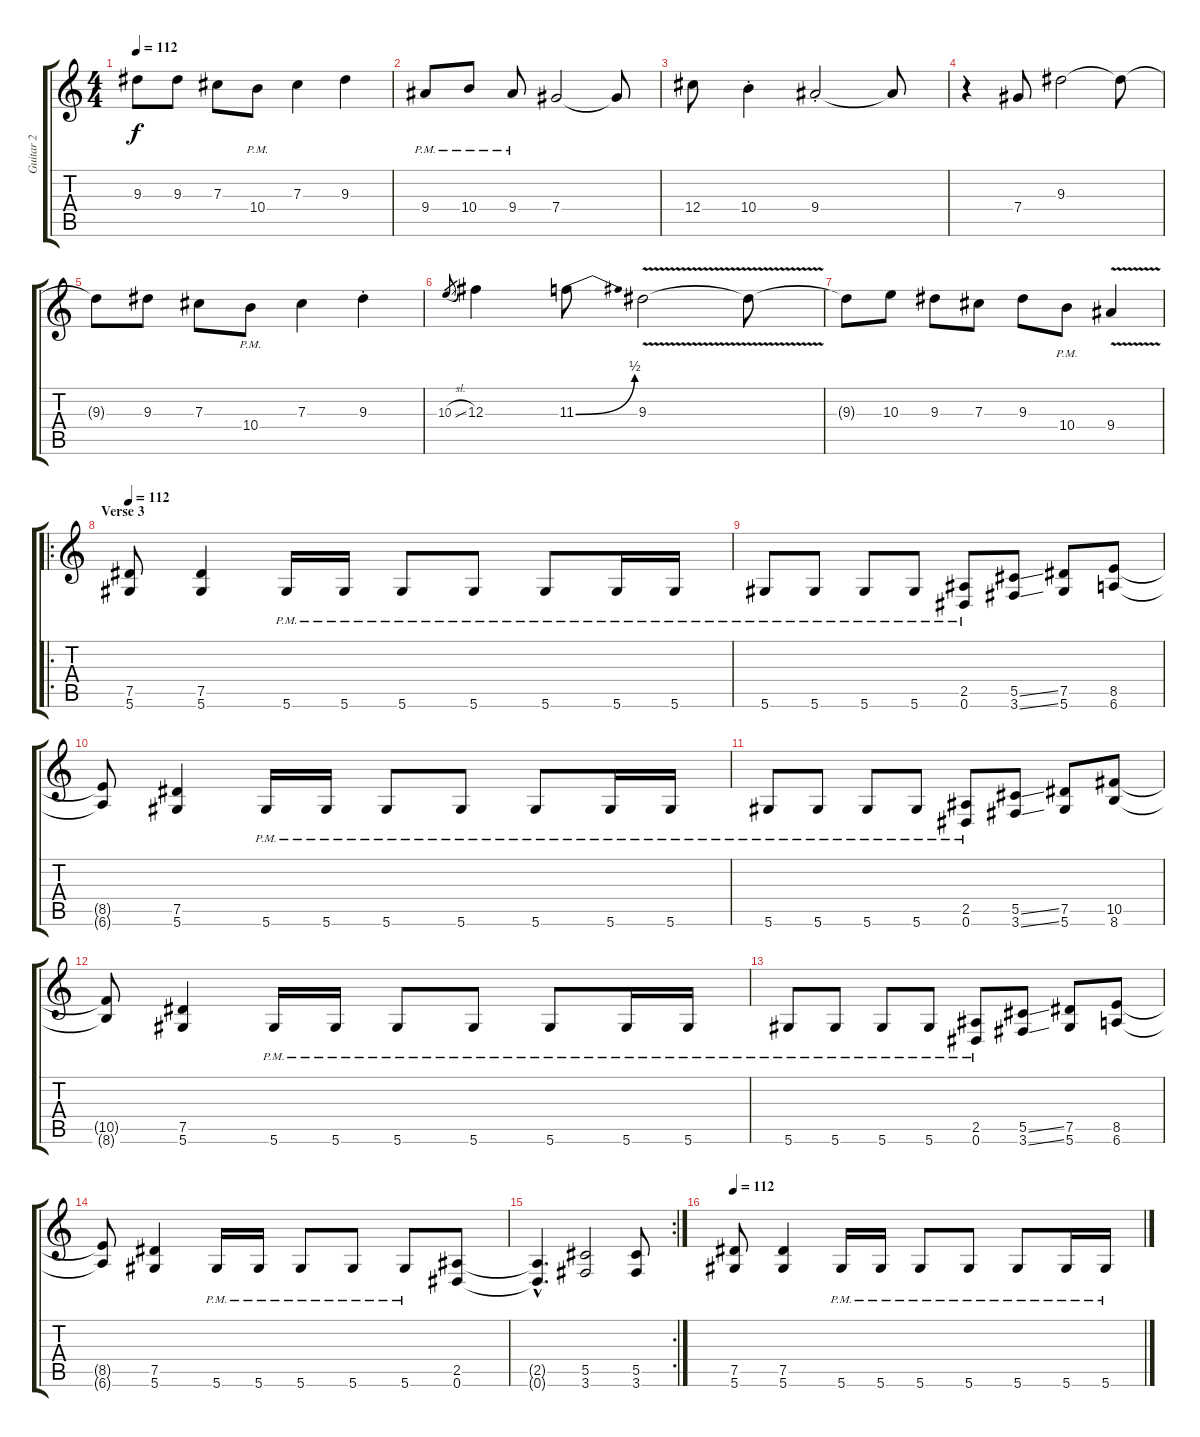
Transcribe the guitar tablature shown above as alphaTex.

\track ("Guitar 2" "Guitar 2") {instrument overdrivenguitar}
\staff {score tabs}
\tuning (Eb4 Bb3 Gb3 Db3 Ab2 Eb2) {hide}
\ts (4 4)
\tempo 112
\clef g2
\ks c
9.3{t}.8{dy f} 9.3.8 7.3.8 10.4{pm}.8 7.3.4 9.3.4 |
9.4{pm}.8 10.4{pm}.8 9.4{pm}.8 7.4.2 7.4{t}.8 |
12.4.8 10.4{st}.4 9.4{st}.2 9.4{t}.8 |
r.4 7.4.8 9.3.2 9.3{t}.8 |
9.3{t}.8 9.3.8 7.3.8 10.4{pm}.8 7.3.4 9.3{st}.4 |
10.3{sl}.8{gr} 12.3.4 11.3{be (bend 0 0 60 2)}.8 9.3{v}.2 9.3{t}.8 |
9.3{t}.8 10.3.8 9.3.8 7.3.8 9.3.8 10.4{pm}.8 9.4{v}.4 |
\ro
\section ("" "Verse 3")
\tempo 112
(7.5 5.6).8{volume 10 balance 2} (7.5 5.6).4 5.6{pm}.16 5.6{pm}.16 5.6{pm}.8 5.6{pm}.8 5.6{pm}.8 5.6{pm}.16 5.6{pm}.16 |
5.6{pm}.8 5.6{pm}.8 5.6{pm}.8 5.6{pm}.8 (2.5{pm} 0.6{pm}).8 (5.5{ss} 3.6{ss}).8 (7.5 5.6).8 (8.5 6.6).8 |
(8.5{t} 6.6{t}).8 (7.5 5.6).4 5.6{pm}.16 5.6{pm}.16 5.6{pm}.8 5.6{pm}.8 5.6{pm}.8 5.6{pm}.16 5.6{pm}.16 |
5.6{pm}.8 5.6{pm}.8 5.6{pm}.8 5.6{pm}.8 (2.5{pm} 0.6{pm}).8 (5.5{ss} 3.6{ss}).8 (7.5 5.6).8 (10.5 8.6).8 |
(10.5{t} 8.6{t}).8 (7.5 5.6).4 5.6{pm}.16 5.6{pm}.16 5.6{pm}.8 5.6{pm}.8 5.6{pm}.8 5.6{pm}.16 5.6{pm}.16 |
5.6{pm}.8 5.6{pm}.8 5.6{pm}.8 5.6{pm}.8 (2.5{pm} 0.6{pm}).8 (5.5{ss} 3.6{ss}).8 (7.5 5.6).8 (8.5 6.6).8 |
(8.5{t} 6.6{t}).8 (7.5 5.6).4 5.6{pm}.16 5.6{pm}.16 5.6{pm}.8 5.6{pm}.8 5.6{pm}.8 (2.5 0.6).8 |
\rc 2
(2.5{hac t} 0.6{hac t}).4{d} (5.5 3.6).2 (5.5 3.6).8 |
\tempo 112
(7.5 5.6).8 (7.5 5.6).4 5.6{pm}.16 5.6{pm}.16 5.6{pm}.8 5.6{pm}.8 5.6{pm}.8 5.6{pm}.16 5.6{pm}.16
